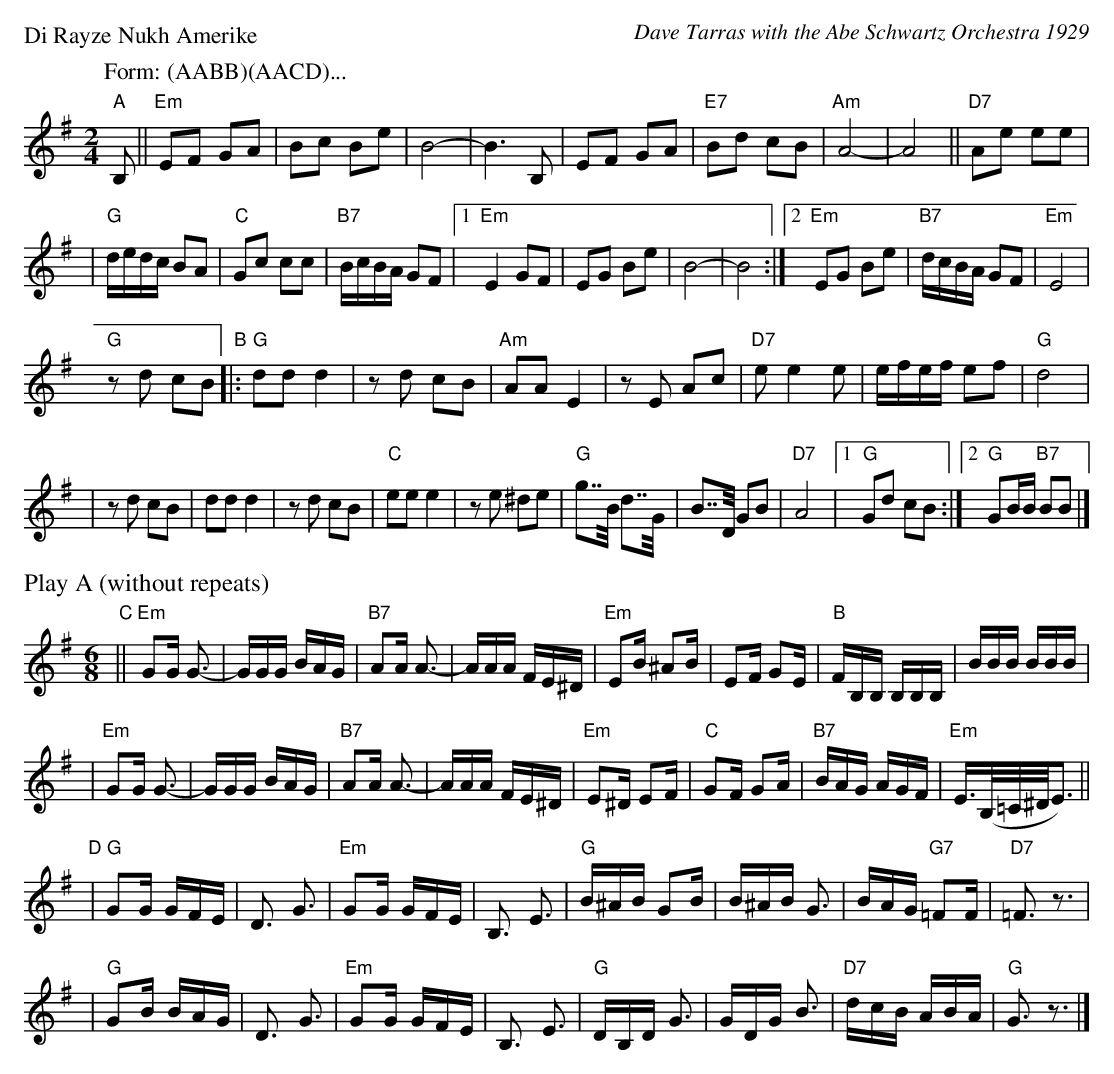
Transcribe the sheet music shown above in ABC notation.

X:1
P: Di Rayze Nukh Amerike
O: Dave Tarras with the Abe Schwartz Orchestra 1929
M: 2/4
L: 1/16
K: Em
P: Form: (AABB)(AACD)...
"A"\
B,2 \
|| "Em"E2F2 G2A2 | B2c2 B2e2 | B8- | B6 B,2 | E2F2 G2A2 | "E7"B2d2 c2B2 | "Am"A8- | A8 || "D7"A2e2 e2e2 |
| "G"dedc B2A2 | "C"G2c2 c2c2 | "B7"BcBA G2F2 |1 "Em"E4 G2F2 | E2G2 B2e2 | B8- | B8 :|2 "Em"E2G2 B2e2 | "B7"dcBA G2F2 | "Em"E8 |
"G"z2d2 c2B2 \
"B"\
|: "G"d2d2 d4 | z2d2 c2B2 | "Am"A2A2 E4 | z2E2 A2c2 | "D7"e2 e4 e2 | efef e2f2 | "G"d8 |
| z2d2 c2B2 | d2d2 d4 | z2 d2 c2B2 | "C"e2e2 e4 | z2e2 ^d2e2 | "G"g2>>B2 d2>>G2 | B2>>D2 G2B2 | "D7"A8 |1 "G"G2d2 c2B2 :|2 "G"G2BB "B7"B2B2 |]
%%text Play A (without repeats)
M: 6/8
"C"\
|| "Em"G2G G3- | GGG BAG | "B7"A2A A3- | AAA FE^D | "Em"E2B ^A2B | E2F G2E | "B"FB,B, B,B,B, | BBB BBB |
|  "Em"G2G G3- | GGG BAG | "B7"A2A A3- | AAA FE^D | "Em"E2^D E2F | "C"G2F G2A | "B7"BAG AGF | "Em"E3/2(B,/=C/^D/E3) ||
"D"\
| "G"G2G GFE | D3 G3 | "Em"G2G GFE | B,3 E3 | "G"B^AB G2B |B^AB G3 | BAG "G7"=F2F | "D7"=F3 z3 |
| "G"G2B BAG | D3 G3 | "Em"G2G GFE | B,3 E3 | "G"DB,D G3 | GDG B3 | "D7" dcB ABA | "G"G3 z3 |]
